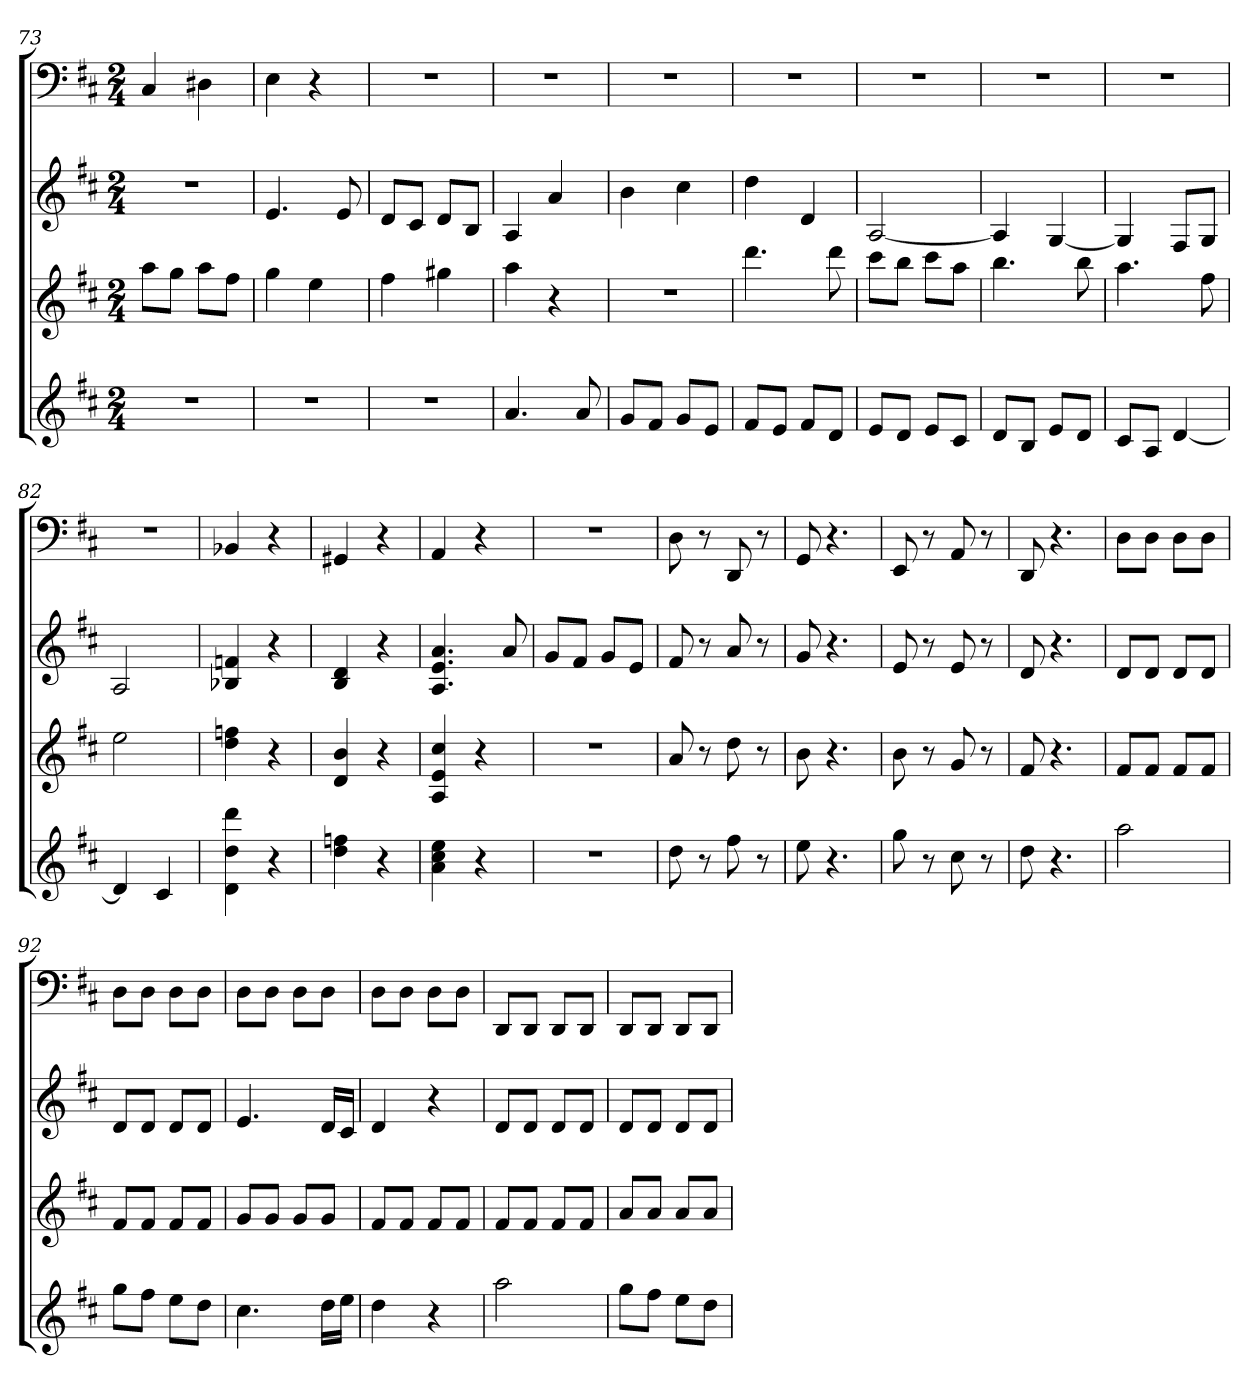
**kern	**kern	**kern	**kern
*part4	*part3	*part2	*part1
*staff4	*staff3	*staff2	*staff1
*k[f#c#]	*k[f#c#]	*k[f#c#]	*k[f#c#]
*D:	*D:	*D:	*D:
*M2/4	*M2/4	*M2/4	*M2/4
=73	=73	=73	=73
2r	8aaL	2r	4C#
.	8ggJ	.	.
.	8aaL	.	4D#X
.	8ff#J	.	.
=74	=74	=74	=74
2r	4gg	4.e	4E
.	4ee	.	4r
.	.	8e	.
=75	=75	=75	=75
2r	4ff#	8dL	2r
.	.	8c#J	.
.	4gg#X	8dL	.
.	.	8BJ	.
=76	=76	=76	=76
4.a	4aa	4A	2r
.	4r	4a	.
8a	.	.	.
=77	=77	=77	=77
8gL	2r	4b	2r
8f#J	.	.	.
8gL	.	4cc#	.
8eJ	.	.	.
=78	=78	=78	=78
8f#L	4.ddd	4dd	2r
8eJ	.	.	.
8f#L	.	4d	.
8dJ	8ddd	.	.
=79	=79	=79	=79
8eL	8ccc#L	[2A	2r
8dJ	8bbJ	.	.
8eL	8ccc#L	.	.
8c#J	8aaJ	.	.
=80	=80	=80	=80
8dL	4.bb	4A]	2r
8BJ	.	.	.
8eL	.	[4G	.
8dJ	8bb	.	.
=81	=81	=81	=81
8c#L	4.aa	4G]	2r
8AJ	.	.	.
[4d	.	8F#L	.
.	8ff#	8GJ	.
=82	=82	=82	=82
4d]	2ee	2A	2r
4c#	.	.	.
=83	=83	=83	=83
4d 4dd 4ddd	4dd 4ffn	4B-X 4fn	4BB-X
4r	4r	4r	4r
=84	=84	=84	=84
4dd 4ffn	4d 4b	4B 4d	4GG#X
4r	4r	4r	4r
=85	=85	=85	=85
4a 4cc# 4ee	4A 4e 4cc#	4.A 4.e 4.a	4AA
4r	4r	.	4r
.	.	8a	.
=86	=86	=86	=86
2r	2r	8gL	2r
.	.	8f#J	.
.	.	8gL	.
.	.	8eJ	.
=87	=87	=87	=87
8dd	8a	8f#	8D
8r	8r	8r	8r
8ff#	8dd	8a	8DD
8r	8r	8r	8r
=88	=88	=88	=88
8ee	8b	8g	8GG
4.r	4.r	4.r	4.r
=89	=89	=89	=89
8gg	8b	8e	8EE
8r	8r	8r	8r
8cc#	8g	8e	8AA
8r	8r	8r	8r
=90	=90	=90	=90
8dd	8f#	8d	8DD
4.r	4.r	4.r	4.r
=91	=91	=91	=91
2aa	8f#L	8dL	8DL
.	8f#J	8dJ	8DJ
.	8f#L	8dL	8DL
.	8f#J	8dJ	8DJ
=92	=92	=92	=92
8ggL	8f#L	8dL	8DL
8ff#J	8f#J	8dJ	8DJ
8eeL	8f#L	8dL	8DL
8ddJ	8f#J	8dJ	8DJ
=93	=93	=93	=93
4.cc#	8gL	4.e	8DL
.	8gJ	.	8DJ
.	8gL	.	8DL
16ddLL	8gJ	16dLL	8DJ
16eeJJ	.	16c#JJ	.
=94	=94	=94	=94
4dd	8f#L	4d	8DL
.	8f#J	.	8DJ
4r	8f#L	4r	8DL
.	8f#J	.	8DJ
=95	=95	=95	=95
2aa	8f#L	8dL	8DDL
.	8f#J	8dJ	8DDJ
.	8f#L	8dL	8DDL
.	8f#J	8dJ	8DDJ
=96	=96	=96	=96
8ggL	8aL	8dL	8DDL
8ff#J	8aJ	8dJ	8DDJ
8eeL	8aL	8dL	8DDL
8ddJ	8aJ	8dJ	8DDJ
=	=	=	=
*-	*-	*-	*-
